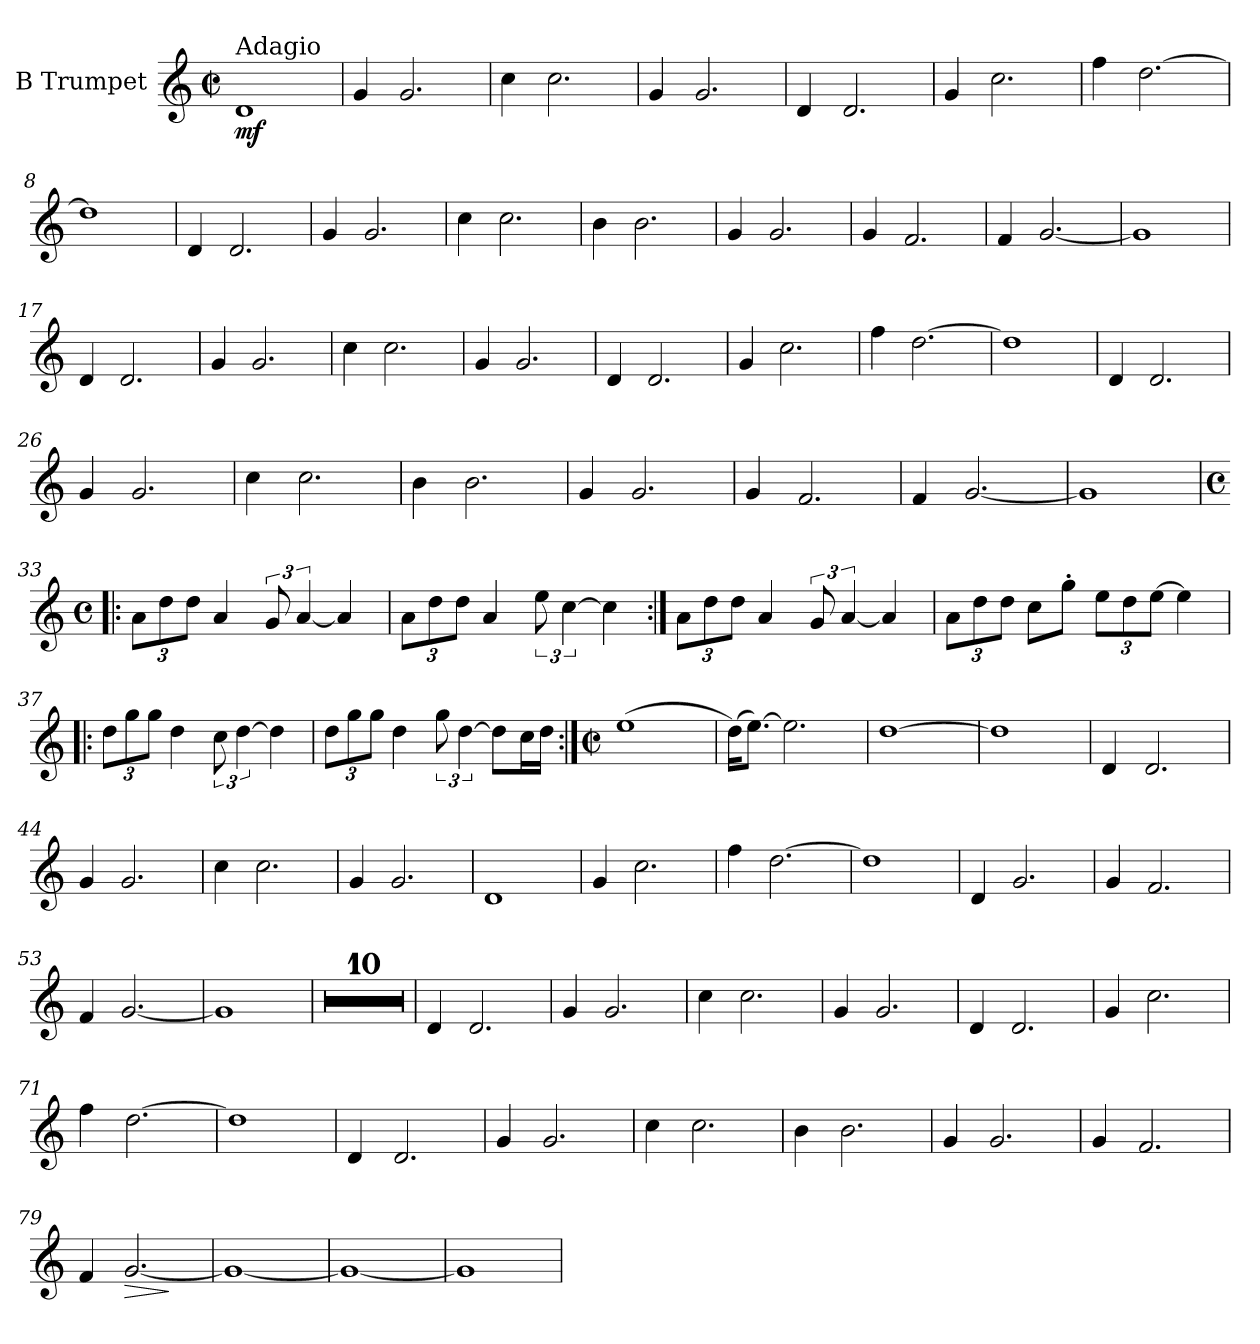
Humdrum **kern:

**kern	**dynam
*part1	*part1
*staff1	*staff1
*I"B Trumpet	*
*I'B Tpt.	*
*clefG2	*
*ITrd1c2	*
*k[b-e-]	*
*B-:	*
*M2/2	*
*met(c|)	*
*MM75	*
=1	=1
!LO:TX:a:t=Adagio	!
!	!LO:DY:b
1c	mf
=2	=2
4f/	.
2.f/	.
=3	=3
4b-\	.
2.b-\	.
=4	=4
4f/	.
2.f/	.
=5	=5
4c/	.
2.c/	.
=6	=6
4f/	.
2.b-\	.
=7	=7
4ee-\	.
[2.cc\	.
=8	=8
1cc]	.
=9	=9
4c/	.
2.c/	.
=10	=10
4f/	.
2.f/	.
=11	=11
4b-\	.
2.b-\	.
=12	=12
4a\	.
2.a\	.
!!LO:LB:g=z
=13	=13
4f/	.
2.f/	.
=14	=14
4f/	.
2.e-/	.
=15	=15
4e-/	.
[2.f/	.
=16	=16
1f]	.
=17	=17
4c/	.
2.c/	.
=18	=18
4f/	.
2.f/	.
=19	=19
4b-\	.
2.b-\	.
=20	=20
4f/	.
2.f/	.
=21	=21
4c/	.
2.c/	.
=22	=22
4f/	.
2.b-\	.
=23	=23
4ee-\	.
[2.cc\	.
=24	=24
1cc]	.
=25	=25
4c/	.
2.c/	.
!!LO:LB:g=z
=26	=26
4f/	.
2.f/	.
=27	=27
4b-\	.
2.b-\	.
=28	=28
4a\	.
2.a\	.
=29	=29
4f/	.
2.f/	.
=30	=30
4f/	.
2.e-/	.
=31	=31
4e-/	.
[2.f/	.
=32	=32
1f]	.
=33!|:	=33!|:
*M4/4	*
*met(c)	*
*Xbrackettup	*
12g\L	.
12cc\	.
12cc\J	.
4g/	.
*brackettup	*
12f/	.
[6g/	.
4g/]	.
=34	=34
*Xbrackettup	*
12g\L	.
12cc\	.
12cc\J	.
4g/	.
*brackettup	*
12dd\	.
[6b-\	.
4b-\]	.
!!LO:LB:g=z
=35:|!	=35:|!
*Xbrackettup	*
12g\L	.
12cc\	.
12cc\J	.
4g/	.
*brackettup	*
12f/	.
[6g/	.
4g/]	.
=36	=36
*Xbrackettup	*
12g\L	.
12cc\	.
12cc\J	.
8b-\L	.
8ff'\J	.
12dd\L	.
12cc\	.
[12dd\J	.
4dd\]	.
=37!|:	=37!|:
12cc\L	.
12ff\	.
12ff\J	.
4cc\	.
*brackettup	*
12b-\	.
[6cc\	.
4cc\]	.
=38	=38
*Xbrackettup	*
12cc\L	.
12ff\	.
12ff\J	.
4cc\	.
*brackettup	*
12ff\	.
[6cc\	.
8cc\L]	.
16b-\L	.
16cc\JJ	.
=39:|!	=39:|!
*M2/2	*
*met(c|)	*
(1dd	.
!!LO:LB:g=z
=40	=40
(16cc\KL)	.
[8.dd\J)	.
2.dd\]	.
=41	=41
[1cc	.
=42	=42
1cc]	.
=43	=43
4c/	.
2.c/	.
=44	=44
4f/	.
2.f/	.
=45	=45
4b-\	.
2.b-\	.
=46	=46
4f/	.
2.f/	.
=47	=47
1c	.
=48	=48
4f/	.
2.b-\	.
=49	=49
4ee-\	.
[2.cc\	.
=50	=50
1cc]	.
=51	=51
4c/	.
2.f/	.
=52	=52
4f/	.
2.e-/	.
!!LO:LB:g=z
=53	=53
4e-/	.
[2.f/	.
=54	=54
1f]	.
=55	=55
1r	.
=56	=56
1r	.
=57	=57
1r	.
=58	=58
1r	.
=59	=59
1r	.
=60	=60
1r	.
=61	=61
1r	.
=62	=62
1r	.
=63	=63
1r	.
=64	=64
1r	.
=65	=65
4c/	.
2.c/	.
=66	=66
4f/	.
2.f/	.
=67	=67
4b-\	.
2.b-\	.
=68	=68
4f/	.
2.f/	.
=69	=69
4c/	.
2.c/	.
=70	=70
4f/	.
2.b-\	.
=71	=71
4ee-\	.
[2.cc\	.
=72	=72
1cc]	.
=73	=73
4c/	.
2.c/	.
=74	=74
4f/	.
2.f/	.
!!LO:LB:g=z
=75	=75
4b-\	.
2.b-\	.
=76	=76
4a\	.
2.a\	.
=77	=77
4f/	.
2.f/	.
=78	=78
4f/	.
2.e-/	.
=79	=79
4e-/	.
!	!LO:HP:b
[2.f/	>
.	]
=80	=80
1f_	.
=81	=81
1f_	.
=82	=82
1f]	.
=	=
*-	*-
